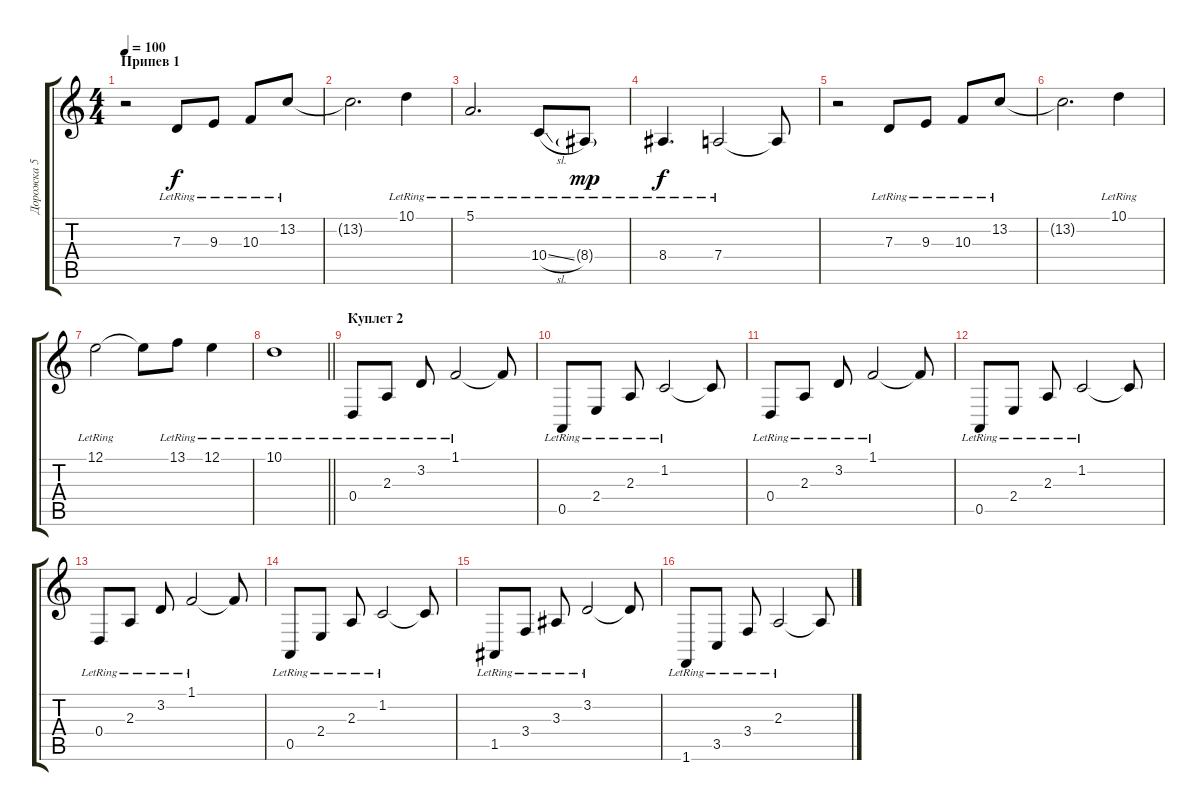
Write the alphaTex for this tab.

\track ("Дорожка 5" "Дорожка 5") {instrument electricgrandpiano bank 122}
\staff {score tabs}
\tuning (E4 B3 G3 D3 A2 E2) {hide}
\ts (4 4)
\section ("" "Припев 1")
\tempo 100
\clef g2
\ks c
r.2{dy f} 7.3{lr}.8 9.3{lr}.8 10.3{lr}.8 13.2{lr}.8 |
13.2{t}.2{d} 10.1{lr}.4 |
5.1{lr}.2{d} 10.4{sl lr}.8 8.4{g lr}.8{dy mp} |
8.4{lr}.4{d dy f} 7.4{lr}.2 7.4{t}.8 |
r.2 7.3{lr}.8 9.3{lr}.8 10.3{lr}.8 13.2{lr}.8 |
13.2{t}.2{d} 10.1{lr}.4 |
12.1{lr}.2 12.1{t}.8 13.1{lr}.8 12.1{lr}.4 |
\barLineRight lightlight
10.1{lr}.1 |
\section ("" "Куплет 2")
0.4{lr}.8 2.3{lr}.8 3.2{lr}.8 1.1{lr}.2 1.1{t}.8 |
0.5{lr}.8 2.4{lr}.8 2.3{lr}.8 1.2{lr}.2 1.2{t}.8 |
0.4{lr}.8 2.3{lr}.8 3.2{lr}.8 1.1{lr}.2 1.1{t}.8 |
0.5{lr}.8 2.4{lr}.8 2.3{lr}.8 1.2{lr}.2 1.2{t}.8 |
0.4{lr}.8 2.3{lr}.8 3.2{lr}.8 1.1{lr}.2 1.1{t}.8 |
0.5{lr}.8 2.4{lr}.8 2.3{lr}.8 1.2{lr}.2 1.2{t}.8 |
1.5{lr}.8 3.4{lr}.8 3.3{lr}.8 3.2{lr}.2 3.2{t}.8 |
1.6{lr}.8 3.5{lr}.8 3.4{lr}.8 2.3{lr}.2 2.3{t}.8
